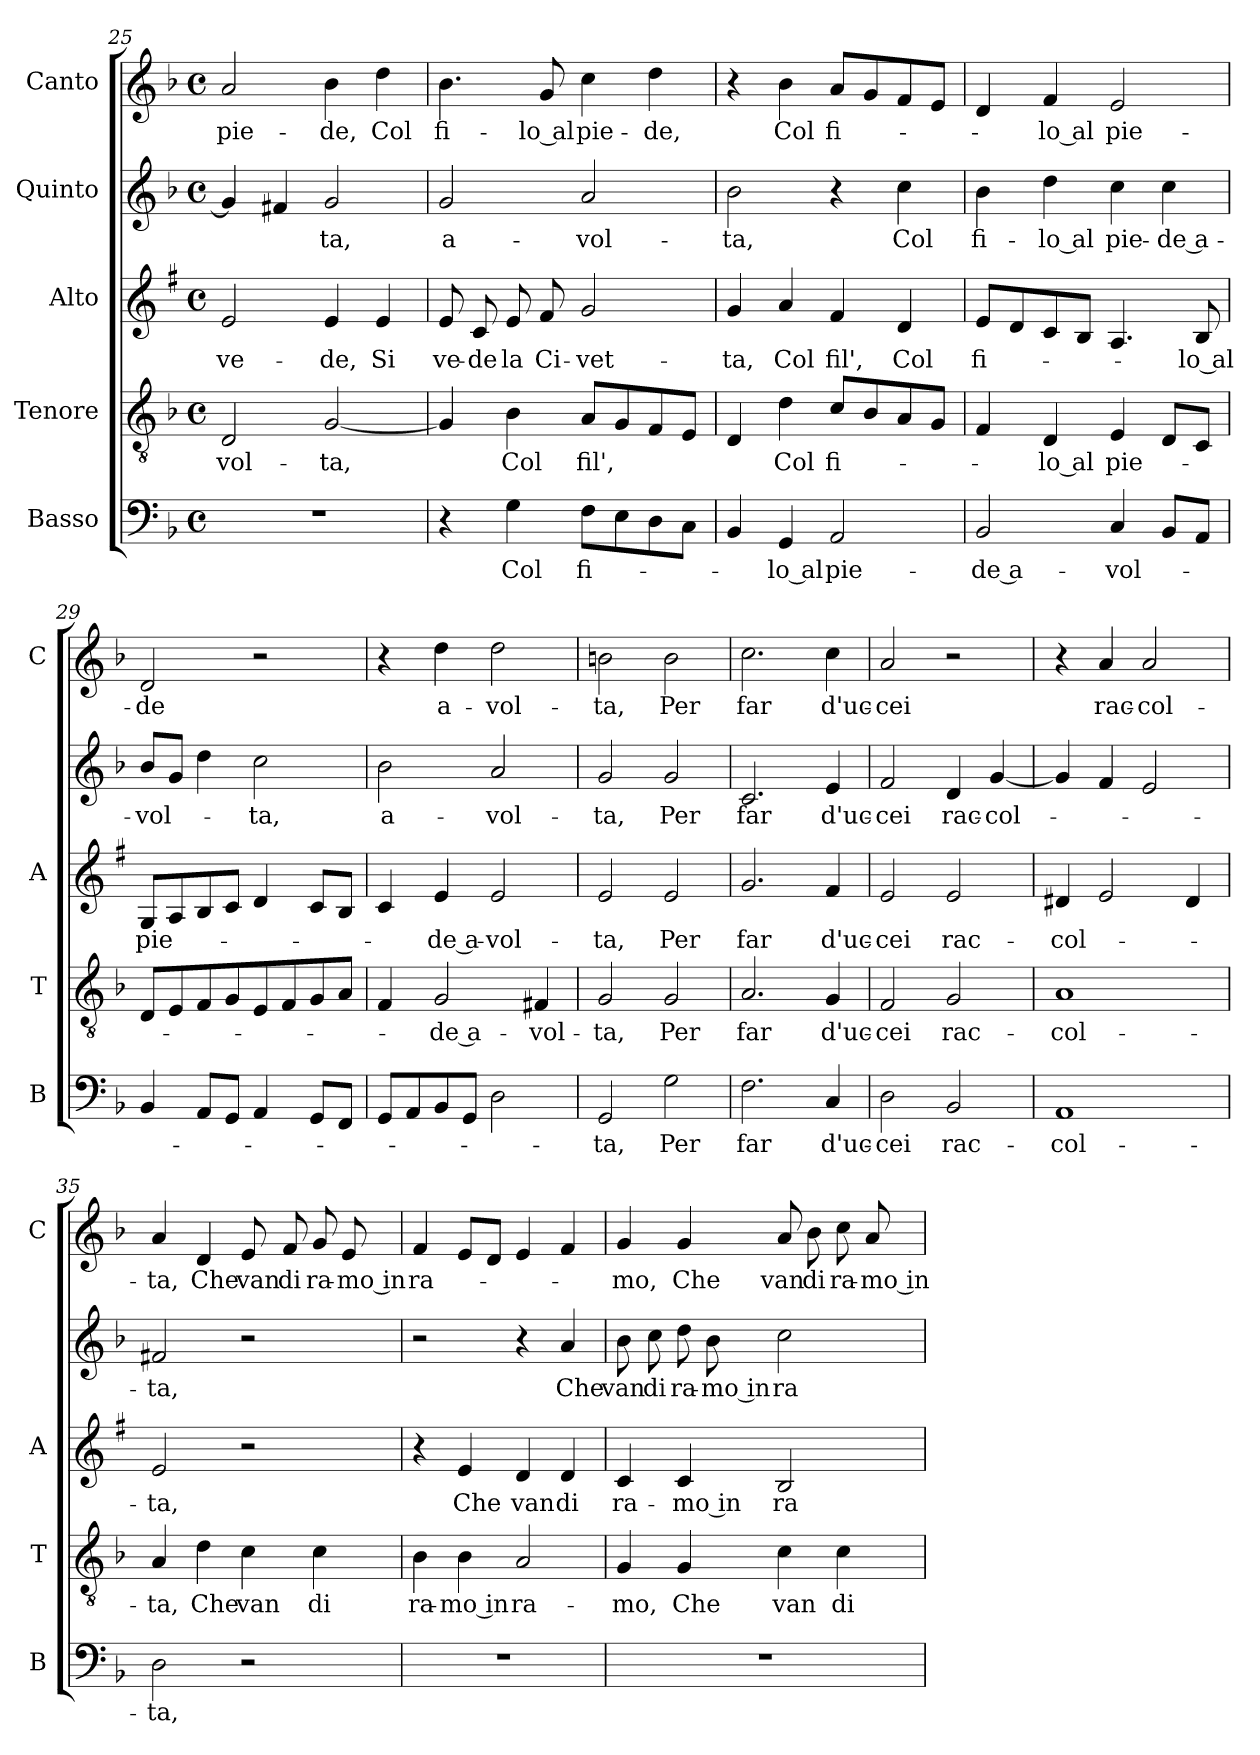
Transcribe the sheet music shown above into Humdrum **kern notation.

**kern	**text	**kern	**text	**kern	**text	**kern	**text	**kern	**text
*part5	*part5	*part4	*part4	*part3	*part3	*part2	*part2	*part1	*part1
*staff5	*staff5	*staff4	*staff4	*staff3	*staff3	*staff2	*staff2	*staff1	*staff1
*I"Basso	*	*I"Tenore	*	*I"Alto	*	*I"Quinto	*	*I"Canto	*
*I'B	*	*I'T	*	*I'A	*	*	*	*I'C	*
*clefF4	*	*clefGv2	*	*clefG2	*	*clefG2	*	*clefG2	*
*	*	*	*	*ITrd1c2	*	*	*	*	*
*k[b-]	*	*k[b-]	*	*k[b-]	*	*k[b-]	*	*k[b-]	*
*F:	*	*F:	*	*F:	*	*F:	*	*F:	*
*M4/4	*	*M4/4	*	*M4/4	*	*M4/4	*	*M4/4	*
*met(c)	*	*met(c)	*	*met(c)	*	*met(c)	*	*met(c)	*
=25	=25	=25	=25	=25	=25	=25	=25	=25	=25
!	!	!	!LO:LY:b	!	!LO:LY:b	!	!	!	!LO:LY:b
1r	.	2D/	-vol-	2d/	ve-	4g/]	.	2a/	pie-
.	.	.	.	.	.	4f#X/	.	.	.
!	!	!	!LO:LY:b	!	!LO:LY:b	!	!LO:LY:b	!	!LO:LY:b
.	.	[2G/	-ta,	4d/	-de,	2g/	-ta,	4b-\	-de,
!	!	!	!	!	!LO:LY:b	!	!	!	!LO:LY:b
.	.	.	.	4d/	Si	.	.	4dd\	Col
=26	=26	=26	=26	=26	=26	=26	=26	=26	=26
!	!	!	!	!	!LO:LY:b	!	!LO:LY:b	!	!LO:LY:b
4r	.	4G/]	.	8d/	ve-	2g/	a-	4.b-\	fi-
!	!	!	!	!	!LO:LY:b	!	!	!	!
.	.	.	.	8B-/	-de	.	.	.	.
!	!LO:LY:b	!	!LO:LY:b	!	!LO:LY:b	!	!	!	!
4G\	Col	4B-\	Col	8d/	la	.	.	.	.
!	!	!	!	!	!LO:LY:b	!	!	!	!LO:LY:b
.	.	.	.	8e/	Ci-	.	.	8g/	-lo al
!	!LO:LY:b	!	!LO:LY:b	!	!LO:LY:b	!	!LO:LY:b	!	!LO:LY:b
8F\L	fi-	8A/L	fil',	2f/	-vet-	2a/	-vol-	4cc\	pie-
8E\	.	8G/	.	.	.	.	.	.	.
!	!	!	!	!	!	!	!	!	!LO:LY:b
8D\	.	8F/	.	.	.	.	.	4dd\	-de,
8C\J	.	8E/J	.	.	.	.	.	.	.
=27	=27	=27	=27	=27	=27	=27	=27	=27	=27
!	!	!	!	!	!LO:LY:b	!	!LO:LY:b	!	!
4BB-/	.	4D/	.	4f/	-ta,	2b-\	-ta,	4r	.
!	!LO:LY:b	!	!LO:LY:b	!	!LO:LY:b	!	!	!	!LO:LY:b
4GG/	-lo al	4d\	Col	4g/	Col	.	.	4b-\	Col
!	!LO:LY:b	!	!LO:LY:b	!	!LO:LY:b	!	!	!	!LO:LY:b
2AA/	pie-	8c/L	fi-	4e/	fil',	4r	.	8a/L	fi-
.	.	8B-/	.	.	.	.	.	8g/	.
!	!	!	!	!	!LO:LY:b	!	!LO:LY:b	!	!
.	.	8A/	.	4c/	Col	4cc\	Col	8f/	.
.	.	8G/J	.	.	.	.	.	8e/J	.
=28	=28	=28	=28	=28	=28	=28	=28	=28	=28
!	!LO:LY:b	!	!	!	!LO:LY:b	!	!LO:LY:b	!	!
2BB-/	-de a-	4F/	.	8d/L	fi-	4b-\	fi-	4d/	.
.	.	.	.	8c/	.	.	.	.	.
!	!	!	!LO:LY:b	!	!	!	!LO:LY:b	!	!LO:LY:b
.	.	4D/	-lo al	8B-/	.	4dd\	-lo al	4f/	-lo al
.	.	.	.	8A/J	.	.	.	.	.
!	!LO:LY:b	!	!LO:LY:b	!	!	!	!LO:LY:b	!	!LO:LY:b
4C/	-vol-	4E/	pie-	4.G/	.	4cc\	pie-	2e/	pie-
!	!	!	!	!	!	!	!LO:LY:b	!	!
8BB-/L	.	8D/L	.	.	.	4cc\	-de a-	.	.
!	!	!	!	!	!LO:LY:b	!	!	!	!
8AA/J	.	8C/J	.	8A/	-lo al	.	.	.	.
!!LO:LB:g=z
=29	=29	=29	=29	=29	=29	=29	=29	=29	=29
!	!	!	!	!	!LO:LY:b	!	!LO:LY:b	!	!LO:LY:b
4BB-/	.	8D/L	.	8F/L	pie-	8b-/L	-vol-	2d/	-de
.	.	8E/	.	8G/	.	8g/J	.	.	.
8AA/L	.	8F/	.	8A/	.	4dd\	.	.	.
8GG/J	.	8G/	.	8B-/J	.	.	.	.	.
!	!	!	!	!	!	!	!LO:LY:b	!	!
4AA/	.	8E/	.	4c/	.	2cc\	-ta,	2r	.
.	.	8F/	.	.	.	.	.	.	.
8GG/L	.	8G/	.	8B-/L	.	.	.	.	.
8FF/J	.	8A/J	.	8A/J	.	.	.	.	.
=30	=30	=30	=30	=30	=30	=30	=30	=30	=30
!	!	!	!	!	!	!	!LO:LY:b	!	!
8GG/L	.	4F/	.	4B-/	.	2b-\	a-	4r	.
8AA/	.	.	.	.	.	.	.	.	.
!	!	!	!LO:LY:b	!	!LO:LY:b	!	!	!	!LO:LY:b
8BB-/	.	2G/	-de a-	4d/	-de a-	.	.	4dd\	a-
8GG/J	.	.	.	.	.	.	.	.	.
!	!	!	!	!	!LO:LY:b	!	!LO:LY:b	!	!LO:LY:b
2D\	.	.	.	2d/	-vol-	2a/	-vol-	2dd\	-vol-
!	!	!	!LO:LY:b	!	!	!	!	!	!
.	.	4F#X/	-vol-	.	.	.	.	.	.
=31	=31	=31	=31	=31	=31	=31	=31	=31	=31
!	!LO:LY:b	!	!LO:LY:b	!	!LO:LY:b	!	!LO:LY:b	!	!LO:LY:b
2GG/	-ta,	2G/	-ta,	2d/	-ta,	2g/	-ta,	2bn\	-ta,
!	!LO:LY:b	!	!LO:LY:b	!	!LO:LY:b	!	!LO:LY:b	!	!LO:LY:b
2G\	Per	2G/	Per	2d/	Per	2g/	Per	2b\	Per
=32	=32	=32	=32	=32	=32	=32	=32	=32	=32
!	!LO:LY:b	!	!LO:LY:b	!	!LO:LY:b	!	!LO:LY:b	!	!LO:LY:b
2.F\	far	2.A/	far	2.f/	far	2.c/	far	2.cc\	far
!	!LO:LY:b	!	!LO:LY:b	!	!LO:LY:b	!	!LO:LY:b	!	!LO:LY:b
4C/	d'uc-	4G/	d'uc-	4e/	d'uc-	4e/	d'uc-	4cc\	d'uc-
=33	=33	=33	=33	=33	=33	=33	=33	=33	=33
!	!LO:LY:b	!	!LO:LY:b	!	!LO:LY:b	!	!LO:LY:b	!	!LO:LY:b
2D\	-cei	2F/	-cei	2d/	-cei	2f/	-cei	2a/	-cei
!	!LO:LY:b	!	!LO:LY:b	!	!LO:LY:b	!	!LO:LY:b	!	!
2BB-/	rac-	2G/	rac-	2d/	rac-	4d/	rac-	2r	.
!	!	!	!	!	!	!	!LO:LY:b	!	!
.	.	.	.	.	.	[4g/	-col-	.	.
=34	=34	=34	=34	=34	=34	=34	=34	=34	=34
!	!LO:LY:b	!	!LO:LY:b	!	!LO:LY:b	!	!	!	!
1AA	-col-	1A	-col-	4c#X/	-col-	4g/]	.	4r	.
!	!	!	!	!	!	!	!	!	!LO:LY:b
.	.	.	.	2d/	.	4f/	.	4a/	rac-
!	!	!	!	!	!	!	!	!	!LO:LY:b
.	.	.	.	.	.	2e/	.	2a/	-col-
.	.	.	.	4c#/	.	.	.	.	.
=35	=35	=35	=35	=35	=35	=35	=35	=35	=35
!	!LO:LY:b	!	!LO:LY:b	!	!LO:LY:b	!	!LO:LY:b	!	!LO:LY:b
2D\	-ta,	4A/	-ta,	2d/	-ta,	2f#X/	-ta,	4a/	-ta,
!	!	!	!LO:LY:b	!	!	!	!	!	!LO:LY:b
.	.	4d\	Che	.	.	.	.	4d/	Che
!	!	!	!LO:LY:b	!	!	!	!	!	!LO:LY:b
2r	.	4c\	van	2r	.	2r	.	8e/	van
!	!	!	!	!	!	!	!	!	!LO:LY:b
.	.	.	.	.	.	.	.	8f/	di
!	!	!	!LO:LY:b	!	!	!	!	!	!LO:LY:b
.	.	4c\	di	.	.	.	.	8g/	ra-
!	!	!	!	!	!	!	!	!	!LO:LY:b
.	.	.	.	.	.	.	.	8e/	-mo in
!!LO:PB:g=z
=36	=36	=36	=36	=36	=36	=36	=36	=36	=36
!	!	!	!LO:LY:b	!	!	!	!	!	!LO:LY:b
1r	.	4B-\	ra-	4r	.	2r	.	4f/	ra-
!	!	!	!LO:LY:b	!	!LO:LY:b	!	!	!	!
.	.	4B-\	-mo in	4d/	Che	.	.	8e/L	.
.	.	.	.	.	.	.	.	8d/J	.
!	!	!	!LO:LY:b	!	!LO:LY:b	!	!	!	!
.	.	2A/	ra-	4c/	van	4r	.	4e/	.
!	!	!	!	!	!LO:LY:b	!	!LO:LY:b	!	!
.	.	.	.	4c/	di	4a/	Che	4f/	.
=37	=37	=37	=37	=37	=37	=37	=37	=37	=37
!	!	!	!LO:LY:b	!	!LO:LY:b	!	!LO:LY:b	!	!LO:LY:b
1r	.	4G/	-mo,	4B-/	ra-	8b-\	van	4g/	-mo,
!	!	!	!	!	!	!	!LO:LY:b	!	!
.	.	.	.	.	.	8cc\	di	.	.
!	!	!	!LO:LY:b	!	!LO:LY:b	!	!LO:LY:b	!	!LO:LY:b
.	.	4G/	Che	4B-/	-mo in	8dd\	ra-	4g/	Che
!	!	!	!	!	!	!	!LO:LY:b	!	!
.	.	.	.	.	.	8b-\	-mo in	.	.
!	!	!	!LO:LY:b	!	!LO:LY:b	!	!LO:LY:b	!	!LO:LY:b
.	.	4c\	van	2A/	ra-	2cc\	ra-	8a/	van
!	!	!	!	!	!	!	!	!	!LO:LY:b
.	.	.	.	.	.	.	.	8b-\	di
!	!	!	!LO:LY:b	!	!	!	!	!	!LO:LY:b
.	.	4c\	di	.	.	.	.	8cc\	ra-
!	!	!	!	!	!	!	!	!	!LO:LY:b
.	.	.	.	.	.	.	.	8a/	-mo in
=	=	=	=	=	=	=	=	=	=
*-	*-	*-	*-	*-	*-	*-	*-	*-	*-
